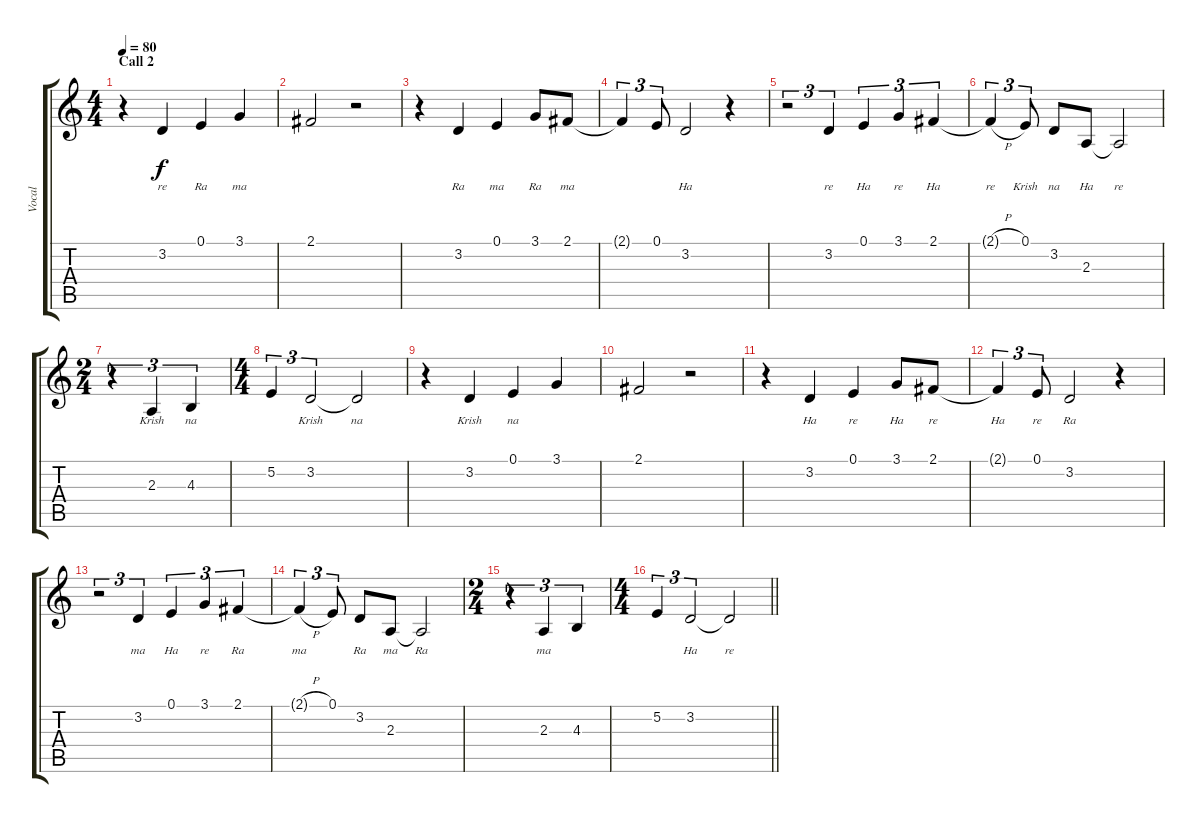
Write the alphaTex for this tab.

\track ("Vocal" "Vocal") {instrument acousticgrandpiano}
\staff {score tabs}
\tuning (E4 B3 G3 D3 A2 E2) {hide}
\ts (4 4)
\section ("" "Call 2")
\tempo 80
\clef g2
\ks c
r.4{dy f} 3.2.4{lyrics (0 "re") lyrics (1 "") lyrics (2 "") lyrics (3 "") lyrics (4 "")} 0.1.4{lyrics (0 "Ra") lyrics (1 "") lyrics (2 "") lyrics (3 "") lyrics (4 "")} 3.1.4{lyrics (0 "ma") lyrics (1 "") lyrics (2 "") lyrics (3 "") lyrics (4 "")} |
2.1.2{lyrics (0 "") lyrics (1 "") lyrics (2 "") lyrics (3 "") lyrics (4 "")} r.2 |
r.4 3.2.4{lyrics (0 "Ra") lyrics (1 "") lyrics (2 "") lyrics (3 "") lyrics (4 "")} 0.1.4{lyrics (0 "ma") lyrics (1 "") lyrics (2 "") lyrics (3 "") lyrics (4 "")} 3.1.8{lyrics (0 "Ra") lyrics (1 "") lyrics (2 "") lyrics (3 "") lyrics (4 "")} 2.1.8{lyrics (0 "ma") lyrics (1 "") lyrics (2 "") lyrics (3 "") lyrics (4 "")} |
2.1{t}.4{tu (3 2) lyrics (0 "") lyrics (1 "") lyrics (2 "") lyrics (3 "") lyrics (4 "")} 0.1.8{tu (3 2) lyrics (0 "") lyrics (1 "") lyrics (2 "") lyrics (3 "") lyrics (4 "")} 3.2.2{lyrics (0 "Ha") lyrics (1 "") lyrics (2 "") lyrics (3 "") lyrics (4 "")} r.4 |
r.2{tu (3 2)} 3.2.4{tu (3 2) lyrics (0 "re") lyrics (1 "") lyrics (2 "") lyrics (3 "") lyrics (4 "")} 0.1.4{tu (3 2) lyrics (0 "Ha") lyrics (1 "") lyrics (2 "") lyrics (3 "") lyrics (4 "")} 3.1.4{tu (3 2) lyrics (0 "re") lyrics (1 "") lyrics (2 "") lyrics (3 "") lyrics (4 "")} 2.1.4{tu (3 2) lyrics (0 "Ha") lyrics (1 "") lyrics (2 "") lyrics (3 "") lyrics (4 "")} |
2.1{h t}.4{tu (3 2) lyrics (0 "re") lyrics (1 "") lyrics (2 "") lyrics (3 "") lyrics (4 "")} 0.1.8{tu (3 2) lyrics (0 "Krish") lyrics (1 "") lyrics (2 "") lyrics (3 "") lyrics (4 "")} 3.2.8{lyrics (0 "na") lyrics (1 "") lyrics (2 "") lyrics (3 "") lyrics (4 "")} 2.3.8{lyrics (0 "Ha") lyrics (1 "") lyrics (2 "") lyrics (3 "") lyrics (4 "")} 2.3{t}.2{lyrics (0 "re") lyrics (1 "") lyrics (2 "") lyrics (3 "") lyrics (4 "")} |
\ts (2 4)
r.4{tu (3 2)} 2.3.4{tu (3 2) lyrics (0 "Krish") lyrics (1 "") lyrics (2 "") lyrics (3 "") lyrics (4 "")} 4.3.4{tu (3 2) lyrics (0 "na") lyrics (1 "") lyrics (2 "") lyrics (3 "") lyrics (4 "")} |
\ts (4 4)
5.2.4{tu (3 2) lyrics (0 "") lyrics (1 "") lyrics (2 "") lyrics (3 "") lyrics (4 "")} 3.2.2{tu (3 2) lyrics (0 "Krish") lyrics (1 "") lyrics (2 "") lyrics (3 "") lyrics (4 "")} 3.2{t}.2{lyrics (0 "na") lyrics (1 "") lyrics (2 "") lyrics (3 "") lyrics (4 "")} |
r.4 3.2.4{lyrics (0 "Krish") lyrics (1 "") lyrics (2 "") lyrics (3 "") lyrics (4 "")} 0.1.4{lyrics (0 "na") lyrics (1 "") lyrics (2 "") lyrics (3 "") lyrics (4 "")} 3.1.4{lyrics (0 "") lyrics (1 "") lyrics (2 "") lyrics (3 "") lyrics (4 "")} |
2.1.2{lyrics (0 "") lyrics (1 "") lyrics (2 "") lyrics (3 "") lyrics (4 "")} r.2 |
r.4 3.2.4{lyrics (0 "Ha") lyrics (1 "") lyrics (2 "") lyrics (3 "") lyrics (4 "")} 0.1.4{lyrics (0 "re") lyrics (1 "") lyrics (2 "") lyrics (3 "") lyrics (4 "")} 3.1.8{lyrics (0 "Ha") lyrics (1 "") lyrics (2 "") lyrics (3 "") lyrics (4 "")} 2.1.8{lyrics (0 "re") lyrics (1 "") lyrics (2 "") lyrics (3 "") lyrics (4 "")} |
2.1{t}.4{tu (3 2) lyrics (0 "Ha") lyrics (1 "") lyrics (2 "") lyrics (3 "") lyrics (4 "")} 0.1.8{tu (3 2) lyrics (0 "re") lyrics (1 "") lyrics (2 "") lyrics (3 "") lyrics (4 "")} 3.2.2{lyrics (0 "Ra") lyrics (1 "") lyrics (2 "") lyrics (3 "") lyrics (4 "")} r.4 |
r.2{tu (3 2)} 3.2.4{tu (3 2) lyrics (0 "ma") lyrics (1 "") lyrics (2 "") lyrics (3 "") lyrics (4 "")} 0.1.4{tu (3 2) lyrics (0 "Ha") lyrics (1 "") lyrics (2 "") lyrics (3 "") lyrics (4 "")} 3.1.4{tu (3 2) lyrics (0 "re") lyrics (1 "") lyrics (2 "") lyrics (3 "") lyrics (4 "")} 2.1.4{tu (3 2) lyrics (0 "Ra") lyrics (1 "") lyrics (2 "") lyrics (3 "") lyrics (4 "")} |
2.1{h t}.4{tu (3 2) lyrics (0 "ma") lyrics (1 "") lyrics (2 "") lyrics (3 "") lyrics (4 "")} 0.1.8{tu (3 2) lyrics (0 "") lyrics (1 "") lyrics (2 "") lyrics (3 "") lyrics (4 "")} 3.2.8{lyrics (0 "Ra") lyrics (1 "") lyrics (2 "") lyrics (3 "") lyrics (4 "")} 2.3.8{lyrics (0 "ma") lyrics (1 "") lyrics (2 "") lyrics (3 "") lyrics (4 "")} 2.3{t}.2{lyrics (0 "Ra") lyrics (1 "") lyrics (2 "") lyrics (3 "") lyrics (4 "")} |
\ts (2 4)
r.4{tu (3 2)} 2.3.4{tu (3 2) lyrics (0 "ma") lyrics (1 "") lyrics (2 "") lyrics (3 "") lyrics (4 "")} 4.3.4{tu (3 2) lyrics (0 "") lyrics (1 "") lyrics (2 "") lyrics (3 "") lyrics (4 "")} |
\ts (4 4)
\barLineRight lightlight
5.2.4{tu (3 2) lyrics (0 "") lyrics (1 "") lyrics (2 "") lyrics (3 "") lyrics (4 "")} 3.2.2{tu (3 2) lyrics (0 "Ha") lyrics (1 "") lyrics (2 "") lyrics (3 "") lyrics (4 "")} 3.2{t}.2{lyrics (0 "re") lyrics (1 "") lyrics (2 "") lyrics (3 "") lyrics (4 "")}
